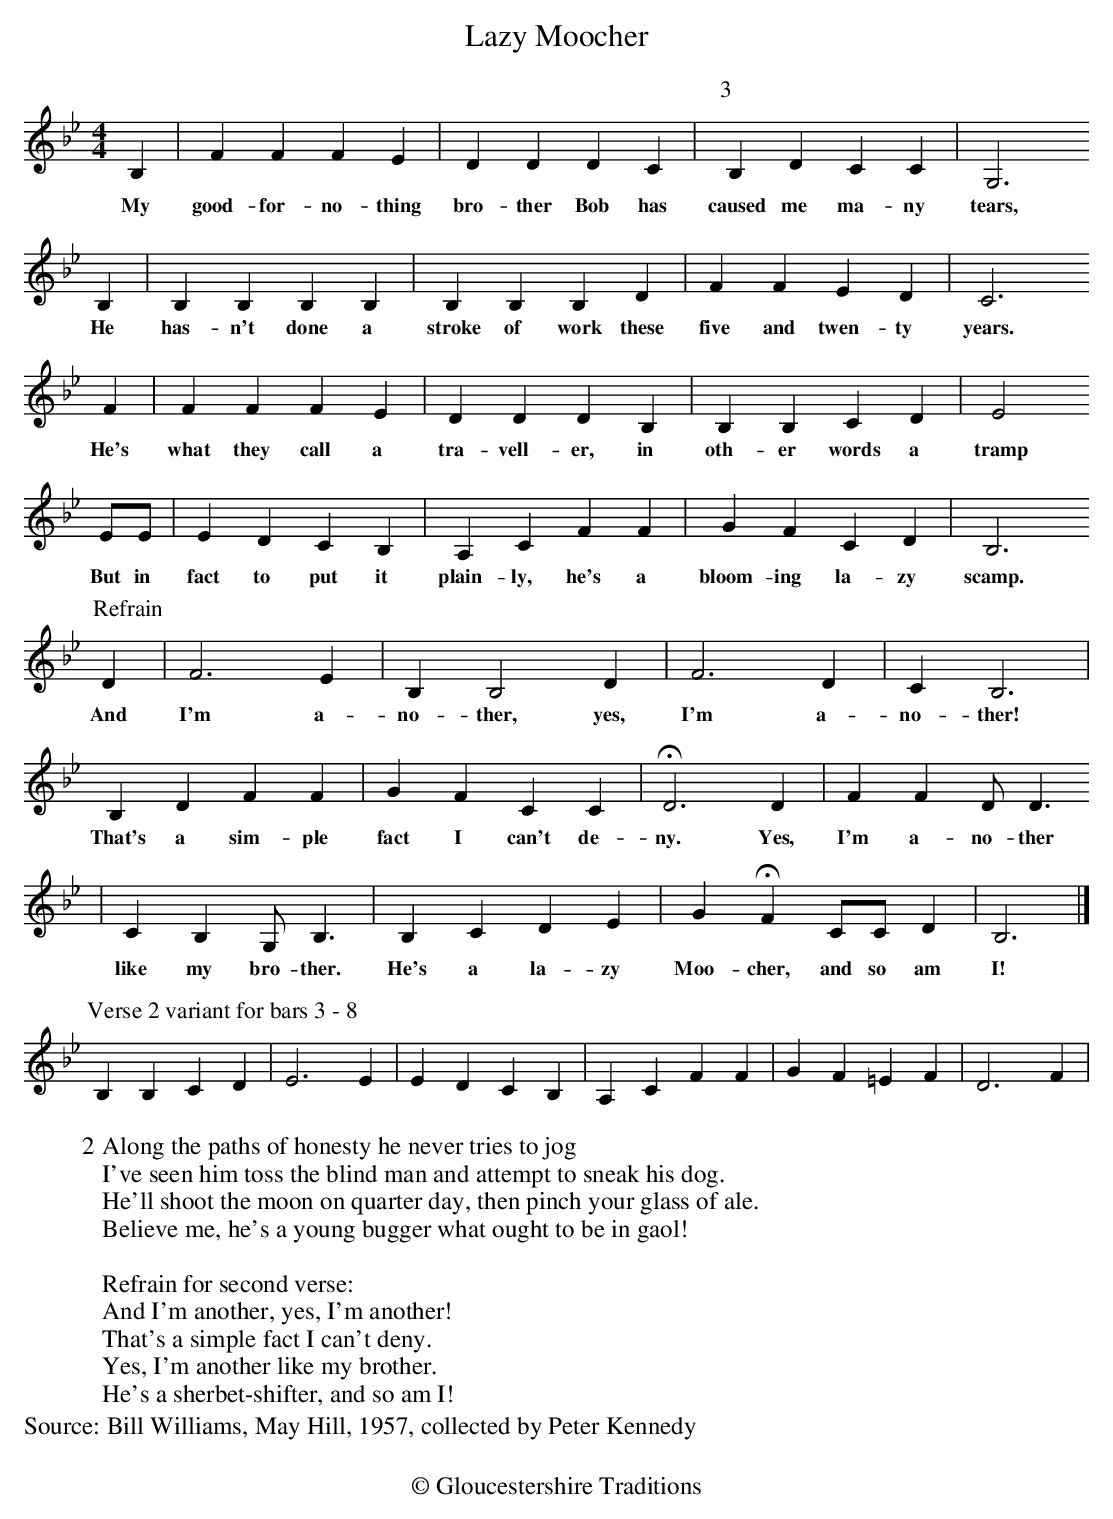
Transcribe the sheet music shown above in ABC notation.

X:1
T: Lazy Moocher
M: 4/4
L: 1/4
K: Bb
B, | FFFE | DDDC | [P:3]B,DCC |G,3
w:My good-for-no-thing bro-ther Bob has caused me ma-ny tears,
B, | B,B,B,B, | B,B,B,D | FFED | C3
w:He has-n't done a stroke of work these five and twen-ty years.
F | FFFE | DDDB, | B,B,CD | E2
w:He's what they call a tra-vell-er, in oth-er words a tramp
E/2E/2 | EDCB, | A,CFF |GFCD | B,3
w:But in fact to put it plain-ly, he's a bloom-ing la-zy scamp.
[P:Refrain] D| F3E | B,B,2D | F3D | CB,3 |
w:And I'm a-no-ther, yes, I'm a-no-ther!
B,DFF | GFCC | !fermata!D3D | FFD/2D3/
w:That's a sim-ple fact I can't de-ny. Yes, I'm a-no-ther
 |CB,G,/2B,3/ | B,CDE | G!fermata!FC/2C/2 D | B,3 |]
w:like my bro-ther. He's a la-zy Moo-cher, and so am I!
%%text
P:Verse 2 variant for bars 3 - 8
B,B,CD | E3E | EDCB, | A,CFF | GF=EF | D3F |
%%text
W:2 Along the paths of honesty he never tries to jog
W:I've seen him toss the blind man and attempt to sneak his dog.
W:He'll shoot the moon on quarter day, then pinch your glass of ale.
W:Believe me, he's a young bugger what ought to be in gaol!
W:
W:Refrain for second verse:
W:And I'm another, yes, I'm another!
W:That's a simple fact I can't deny.
W:Yes, I'm another like my brother.
W:He's a sherbet-shifter, and so am I!
